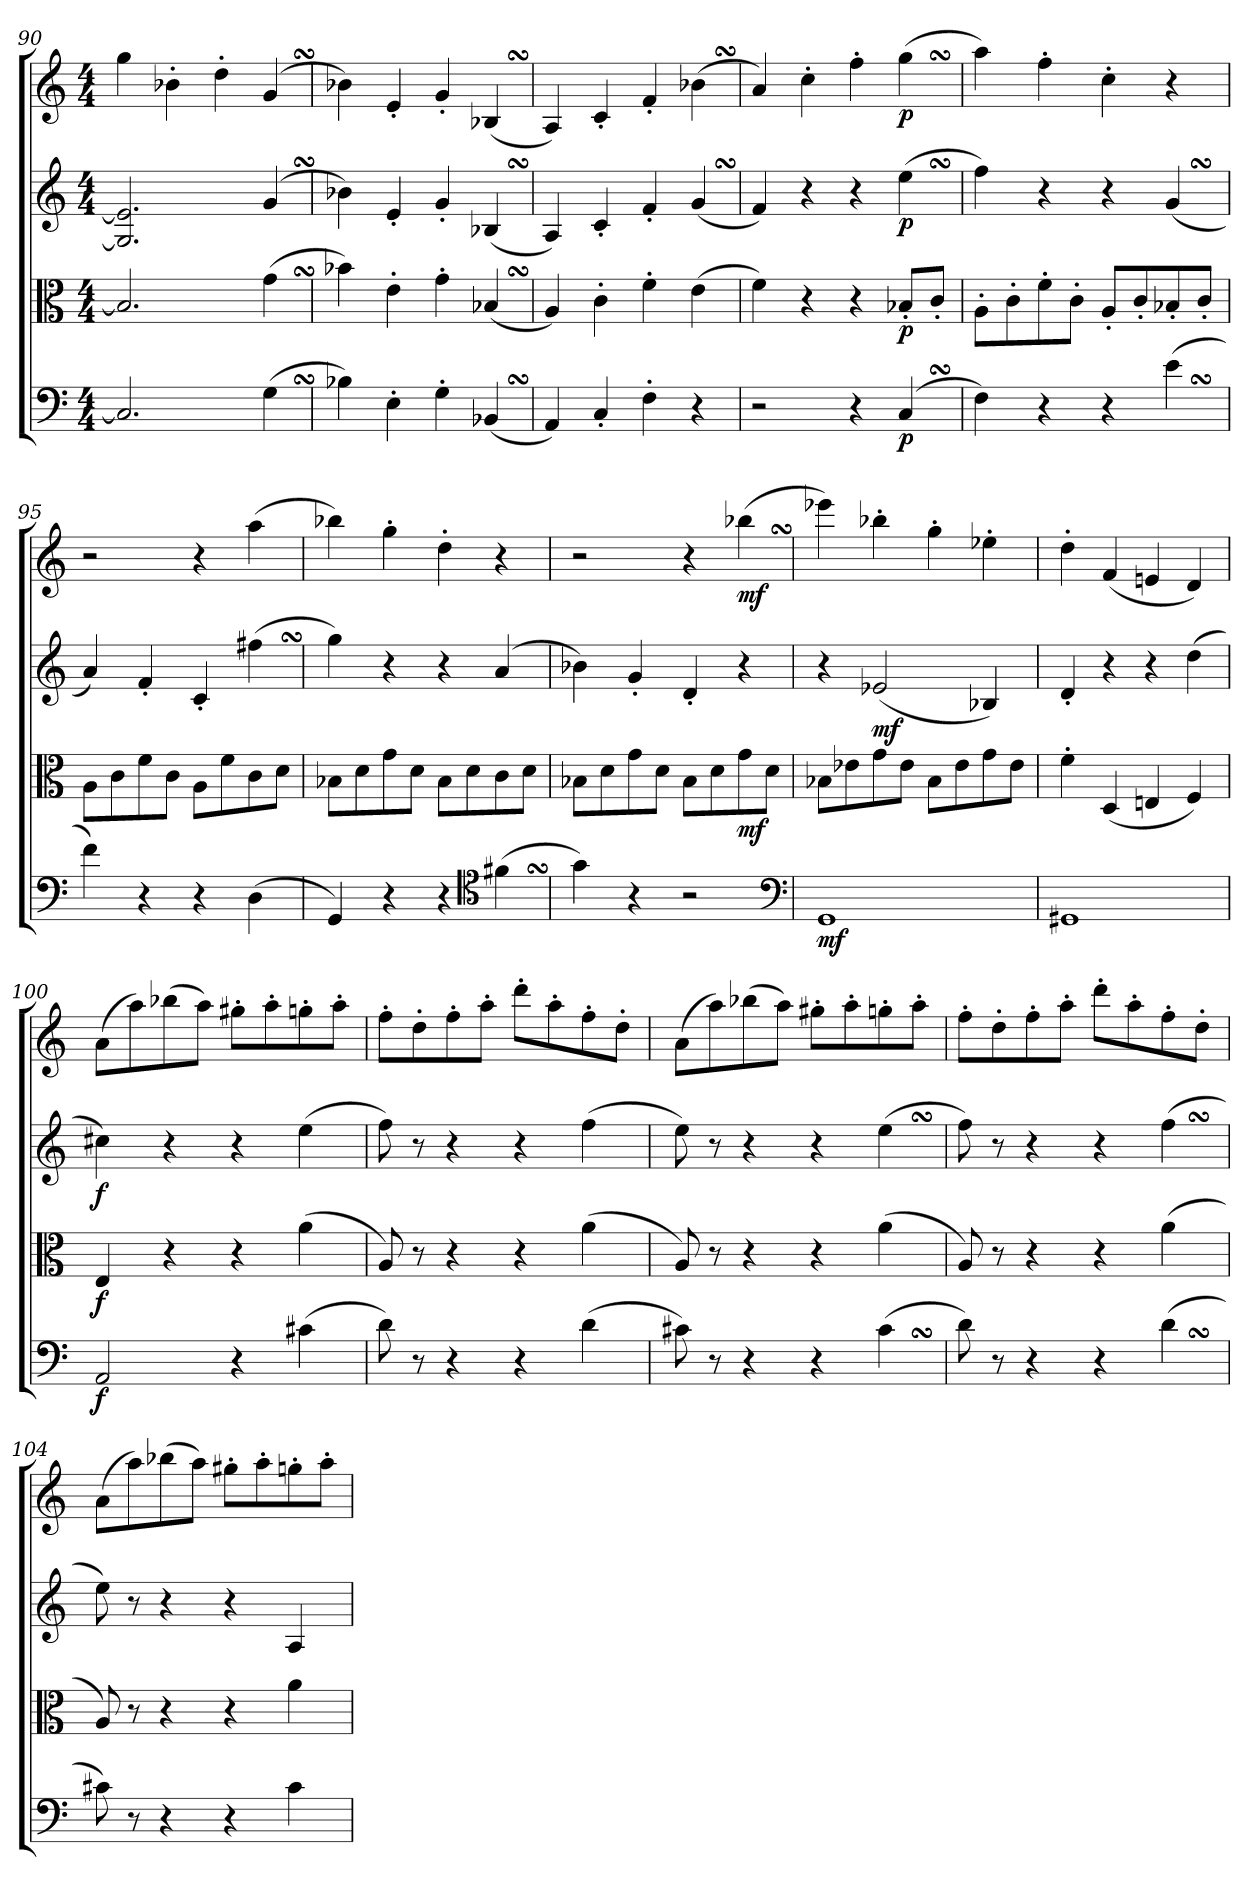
**kern	**dynam	**kern	**dynam	**kern	**dynam	**kern	**dynam
*part4	*part4	*part3	*part3	*part2	*part2	*part1	*part1
*staff4	*staff4	*staff3	*staff3	*staff2	*staff2	*staff1	*staff1
*clefF4	*	*clefC3	*	*clefG2	*	*clefG2	*
*k[]	*	*k[]	*	*k[]	*	*k[]	*
*C:	*	*C:	*	*C:	*	*C:	*
*M4/4	*	*M4/4	*	*M4/4	*	*M4/4	*
=90	=90	=90	=90	=90	=90	=90	=90
2.C/]	.	2.B-/]	.	2.G]/ 2.e]/	.	4gg\	.
.	.	.	.	.	.	4b-X'\	.
.	.	.	.	.	.	4dd'\	.
(4GSSS\	.	(4gSSS\	.	(4gSSS/	.	(4gSSS/	.
=91	=91	=91	=91	=91	=91	=91	=91
4B-X\)	.	4b-X\)	.	4b-X\)	.	4b-X\)	.
4E'\	.	4e'\	.	4e'/	.	4e'/	.
4G'\	.	4g'\	.	4g'/	.	4g'/	.
(4BB-XSSs/	.	(4B-XSSs/	.	(4B-XSSs/	.	(4B-XSSs/	.
=92	=92	=92	=92	=92	=92	=92	=92
4AA/)	.	4A/)	.	4A/)	.	4A/)	.
4C'/	.	4c'\	.	4c'/	.	4c'/	.
4F'\	.	4f'\	.	4f'/	.	4f'/	.
4r	.	(4e\	.	(4gSSS/	.	(4b-XSSs\	.
=93	=93	=93	=93	=93	=93	=93	=93
2r	.	4f\)	.	4f/)	.	4a/)	.
.	.	4r	.	4r	.	4cc'\	.
4r	.	4r	.	4r	.	4ff'\	.
(4CSSs/	p	8B-X'/L	p	(4eeSsS\	p	(4ggSSS\	p
.	.	8c'/J	.	.	.	.	.
=94	=94	=94	=94	=94	=94	=94	=94
4F\)	.	8A'\L	.	4ff\)	.	4aa\)	.
.	.	8c'\	.	.	.	.	.
4r	.	8f'\	.	4r	.	4ff'\	.
.	.	8c'\J	.	.	.	.	.
4r	.	8A'/L	.	4r	.	4cc'\	.
.	.	8c'/	.	.	.	.	.
(4eSsS\	.	8B-X'/	.	(4gSSS/	.	4r	.
.	.	8c'/J	.	.	.	.	.
=95	=95	=95	=95	=95	=95	=95	=95
4f\)	.	8A\L	.	4a/)	.	2r	.
.	.	8c\	.	.	.	.	.
4r	.	8f\	.	4f'/	.	.	.
.	.	8c\J	.	.	.	.	.
4r	.	8A\L	.	4c'/	.	4r	.
.	.	8f\	.	.	.	.	.
(4D\	.	8c\	.	(4ff#XSsS\	.	(4aa\	.
.	.	8d\J	.	.	.	.	.
=96	=96	=96	=96	=96	=96	=96	=96
4GG/)	.	8B-X\L	.	4gg\)	.	4bb-X\)	.
.	.	8d\	.	.	.	.	.
4r	.	8g\	.	4r	.	4gg'\	.
.	.	8d\J	.	.	.	.	.
4r	.	8B-\L	.	4r	.	4dd'\	.
.	.	8d\	.	.	.	.	.
*clefC4	*	*	*	*	*	*	*
(4f#XSsS\	.	8c\	.	(4a/	.	4r	.
.	.	8d\J	.	.	.	.	.
=97	=97	=97	=97	=97	=97	=97	=97
4g\)	.	8B-X\L	.	4b-X\)	.	2r	.
.	.	8d\	.	.	.	.	.
4r	.	8g\	.	4g'/	.	.	.
.	.	8d\J	.	.	.	.	.
2r	.	8B-\L	.	4d'/	.	4r	.
.	.	8d\	.	.	.	.	.
.	.	8g\	mf	4r	.	(4bb-XSSs\	mf
.	.	8d\J	.	.	.	.	.
*clefF4	*	*	*	*	*	*	*
=98	=98	=98	=98	=98	=98	=98	=98
1GG/	mf	8B-X\L	.	4r	.	4eee-X\)	.
.	.	8e-X\	.	.	.	.	.
.	.	8g\	.	(2e-X/	mf	4bb-X'\	.
.	.	8e-\J	.	.	.	.	.
.	.	8B-\L	.	.	.	4gg'\	.
.	.	8e-\	.	.	.	.	.
.	.	8g\	.	4B-X/)	.	4ee-X'\	.
.	.	8e-\J	.	.	.	.	.
=99	=99	=99	=99	=99	=99	=99	=99
1GG#X/	.	4f'\	.	4d'/	.	4dd'\	.
.	.	(4D/	.	4r	.	(4f/	.
.	.	4En/	.	4r	.	4en/	.
.	.	4F/)	.	(4dd\	.	4d/)	.
=100	=100	=100	=100	=100	=100	=100	=100
2AA/	f	4E/	f	4cc#X\)	f	(8a\L	.
.	.	.	.	.	.	8aa\)	.
.	.	4r	.	4r	.	(8bb-X\	.
.	.	.	.	.	.	8aa\J)	.
4r	.	4r	.	4r	.	8gg#X'\L	.
.	.	.	.	.	.	8aa'\	.
(4c#X\	.	(4a\	.	(4ee\	.	8ggn'\	.
.	.	.	.	.	.	8aa'\J	.
=101	=101	=101	=101	=101	=101	=101	=101
8d\)	.	8A/)	.	8ff\)	.	8ff'\L	.
8r	.	8r	.	8r	.	8dd'\	.
4r	.	4r	.	4r	.	8ff'\	.
.	.	.	.	.	.	8aa'\J	.
4r	.	4r	.	4r	.	8ddd'\L	.
.	.	.	.	.	.	8aa'\	.
(4d\	.	(4a\	.	(4ff\	.	8ff'\	.
.	.	.	.	.	.	8dd'\J	.
=102	=102	=102	=102	=102	=102	=102	=102
8c#X\)	.	8A/)	.	8ee\)	.	(8a\L	.
8r	.	8r	.	8r	.	8aa\)	.
4r	.	4r	.	4r	.	(8bb-X\	.
.	.	.	.	.	.	8aa\J)	.
4r	.	4r	.	4r	.	8gg#X'\L	.
.	.	.	.	.	.	8aa'\	.
(4c#SsS\	.	(4a\	.	(4eeSsS\	.	8ggn'\	.
.	.	.	.	.	.	8aa'\J	.
=103	=103	=103	=103	=103	=103	=103	=103
8d\)	.	8A/)	.	8ff\)	.	8ff'\L	.
8r	.	8r	.	8r	.	8dd'\	.
4r	.	4r	.	4r	.	8ff'\	.
.	.	.	.	.	.	8aa'\J	.
4r	.	4r	.	4r	.	8ddd'\L	.
.	.	.	.	.	.	8aa'\	.
(4dSSS\	.	(4a\	.	(4ffSSs\	.	8ff'\	.
.	.	.	.	.	.	8dd'\J	.
=104	=104	=104	=104	=104	=104	=104	=104
8c#X\)	.	8A/)	.	8ee\)	.	(8a\L	.
8r	.	8r	.	8r	.	8aa\)	.
4r	.	4r	.	4r	.	(8bb-X\	.
.	.	.	.	.	.	8aa\J)	.
4r	.	4r	.	4r	.	8gg#X'\L	.
.	.	.	.	.	.	8aa'\	.
4c#\	.	4a\	.	4A/	.	8ggn'\	.
.	.	.	.	.	.	8aa'\J	.
=	=	=	=	=	=	=	=
*-	*-	*-	*-	*-	*-	*-	*-
